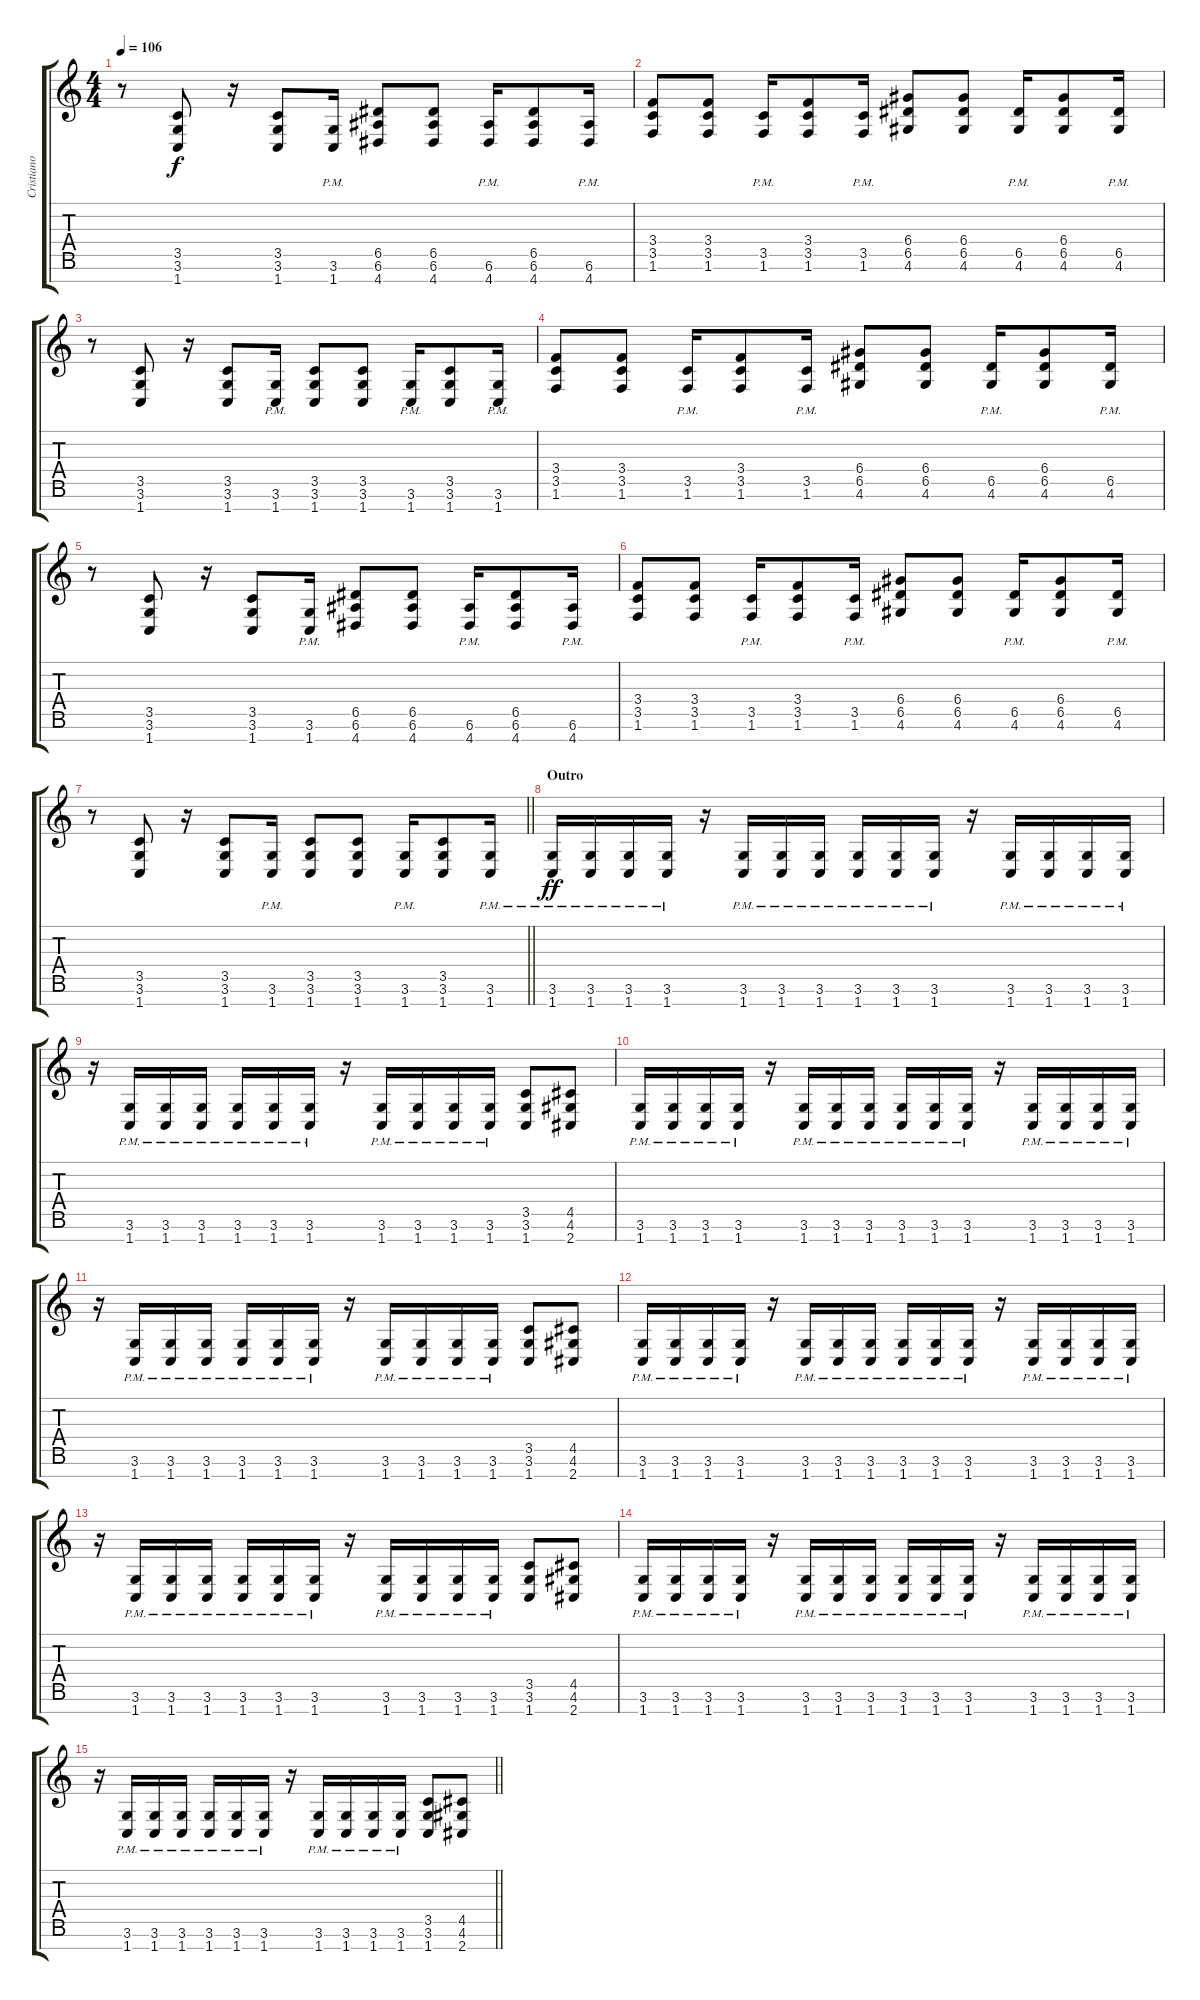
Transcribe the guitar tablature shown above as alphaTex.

\track ("Cristiano" "Cristiano") {instrument distortionguitar}
\staff {score tabs}
\tuning (E4 B3 G3 D3 A2 E2 B1) {hide}
\ts (4 4)
\tempo 106
\clef g2
\ks c
r.8{dy f} (3.5 3.6 1.7).8 r.16 (3.5 3.6 1.7).8 (3.6{pm} 1.7).16 (6.5 6.6 4.7).8 (6.5 6.6 4.7).8 (6.6{pm} 4.7).16 (6.5 6.6 4.7).8 (6.6{pm} 4.7).16 |
(3.4 3.5 1.6).8 (3.4 3.5 1.6).8 (3.5{pm} 1.6).16 (3.4 3.5 1.6).8 (3.5{pm} 1.6).16 (6.4 6.5 4.6).8 (6.4 6.5 4.6).8 (6.5{pm} 4.6).16 (6.4 6.5 4.6).8 (6.5{pm} 4.6).16 |
r.8 (3.5 3.6 1.7).8 r.16 (3.5 3.6 1.7).8 (3.6{pm} 1.7).16 (3.5 3.6 1.7).8 (3.5 3.6 1.7).8 (3.6{pm} 1.7).16 (3.5 3.6 1.7).8 (3.6{pm} 1.7).16 |
(3.4 3.5 1.6).8 (3.4 3.5 1.6).8 (3.5{pm} 1.6).16 (3.4 3.5 1.6).8 (3.5{pm} 1.6).16 (6.4 6.5 4.6).8 (6.4 6.5 4.6).8 (6.5{pm} 4.6).16 (6.4 6.5 4.6).8 (6.5{pm} 4.6).16 |
r.8 (3.5 3.6 1.7).8 r.16 (3.5 3.6 1.7).8 (3.6{pm} 1.7).16 (6.5 6.6 4.7).8 (6.5 6.6 4.7).8 (6.6{pm} 4.7).16 (6.5 6.6 4.7).8 (6.6{pm} 4.7).16 |
(3.4 3.5 1.6).8 (3.4 3.5 1.6).8 (3.5{pm} 1.6).16 (3.4 3.5 1.6).8 (3.5{pm} 1.6).16 (6.4 6.5 4.6).8 (6.4 6.5 4.6).8 (6.5{pm} 4.6).16 (6.4 6.5 4.6).8 (6.5{pm} 4.6).16 |
\barLineRight lightlight
r.8 (3.5 3.6 1.7).8 r.16 (3.5 3.6 1.7).8 (3.6{pm} 1.7).16 (3.5 3.6 1.7).8 (3.5 3.6 1.7).8 (3.6{pm} 1.7).16 (3.5 3.6 1.7).8 (3.6{pm} 1.7).16 |
\section ("" "Outro")
(3.6{pm} 1.7).16{dy ff balance 8} (3.6{pm} 1.7).16 (3.6{pm} 1.7).16 (3.6{pm} 1.7).16 r.16 (3.6{pm} 1.7).16 (3.6{pm} 1.7).16 (3.6{pm} 1.7).16 (3.6{pm} 1.7).16 (3.6{pm} 1.7).16 (3.6{pm} 1.7).16 r.16 (3.6{pm} 1.7).16 (3.6{pm} 1.7).16 (3.6{pm} 1.7).16 (3.6{pm} 1.7).16 |
r.16 (3.6{pm} 1.7).16 (3.6{pm} 1.7).16 (3.6{pm} 1.7).16 (3.6{pm} 1.7).16 (3.6{pm} 1.7).16 (3.6{pm} 1.7).16 r.16 (3.6{pm} 1.7).16 (3.6{pm} 1.7).16 (3.6{pm} 1.7).16 (3.6{pm} 1.7).16 (3.5 3.6 1.7).8 (4.5 4.6 2.7).8 |
(3.6{pm} 1.7).16 (3.6{pm} 1.7).16 (3.6{pm} 1.7).16 (3.6{pm} 1.7).16 r.16 (3.6{pm} 1.7).16 (3.6{pm} 1.7).16 (3.6{pm} 1.7).16 (3.6{pm} 1.7).16 (3.6{pm} 1.7).16 (3.6{pm} 1.7).16 r.16 (3.6{pm} 1.7).16 (3.6{pm} 1.7).16 (3.6{pm} 1.7).16 (3.6{pm} 1.7).16 |
r.16 (3.6{pm} 1.7).16 (3.6{pm} 1.7).16 (3.6{pm} 1.7).16 (3.6{pm} 1.7).16 (3.6{pm} 1.7).16 (3.6{pm} 1.7).16 r.16 (3.6{pm} 1.7).16 (3.6{pm} 1.7).16 (3.6{pm} 1.7).16 (3.6{pm} 1.7).16 (3.5 3.6 1.7).8 (4.5 4.6 2.7).8 |
(3.6{pm} 1.7).16 (3.6{pm} 1.7).16 (3.6{pm} 1.7).16 (3.6{pm} 1.7).16 r.16 (3.6{pm} 1.7).16 (3.6{pm} 1.7).16 (3.6{pm} 1.7).16 (3.6{pm} 1.7).16 (3.6{pm} 1.7).16 (3.6{pm} 1.7).16 r.16 (3.6{pm} 1.7).16 (3.6{pm} 1.7).16 (3.6{pm} 1.7).16 (3.6{pm} 1.7).16 |
r.16 (3.6{pm} 1.7).16 (3.6{pm} 1.7).16 (3.6{pm} 1.7).16 (3.6{pm} 1.7).16 (3.6{pm} 1.7).16 (3.6{pm} 1.7).16 r.16 (3.6{pm} 1.7).16 (3.6{pm} 1.7).16 (3.6{pm} 1.7).16 (3.6{pm} 1.7).16 (3.5 3.6 1.7).8 (4.5 4.6 2.7).8 |
(3.6{pm} 1.7).16 (3.6{pm} 1.7).16 (3.6{pm} 1.7).16 (3.6{pm} 1.7).16 r.16 (3.6{pm} 1.7).16 (3.6{pm} 1.7).16 (3.6{pm} 1.7).16 (3.6{pm} 1.7).16 (3.6{pm} 1.7).16 (3.6{pm} 1.7).16 r.16 (3.6{pm} 1.7).16 (3.6{pm} 1.7).16 (3.6{pm} 1.7).16 (3.6{pm} 1.7).16 |
\barLineRight lightlight
r.16 (3.6{pm} 1.7).16 (3.6{pm} 1.7).16 (3.6{pm} 1.7).16 (3.6{pm} 1.7).16 (3.6{pm} 1.7).16 (3.6{pm} 1.7).16 r.16 (3.6{pm} 1.7).16 (3.6{pm} 1.7).16 (3.6{pm} 1.7).16 (3.6{pm} 1.7).16 (3.5 3.6 1.7).8 (4.5 4.6 2.7).8
